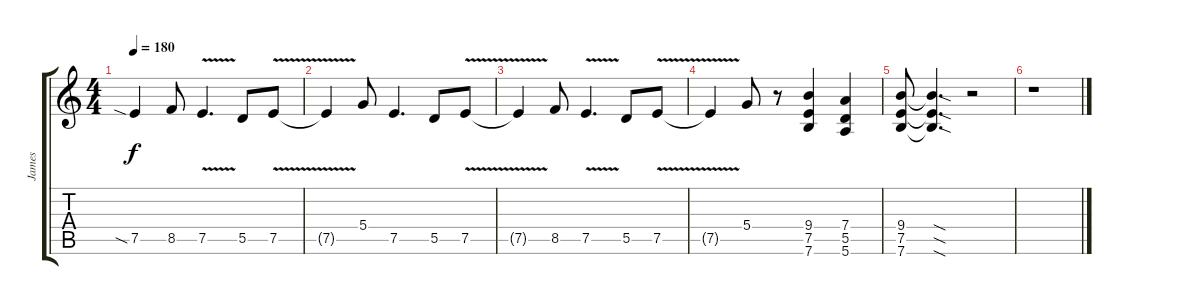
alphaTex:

\track ("James" "James") {instrument distortionguitar}
\staff {score tabs}
\tuning (E4 B3 G3 D3 A2 E2) {hide}
\ts (4 4)
\tempo 180
\clef g2
\ks c
7.5{sia}.4{dy f} 8.5.8 7.5{v}.4{d} 5.5.8 7.5{v}.8 |
7.5{t}.4 5.4.8 7.5.4{d} 5.5.8 7.5{v}.8 |
7.5{t}.4 8.5.8 7.5{v}.4{d} 5.5.8 7.5{v}.8 |
7.5{t}.4 5.4.8 r.8 (9.4 7.5 7.6).4 (7.4 5.5 5.6).4 |
(9.4 7.5 7.6).8 (9.4{sod t} 7.5{sod t} 7.6{sod t}).4{d} r.2 |
r.1
